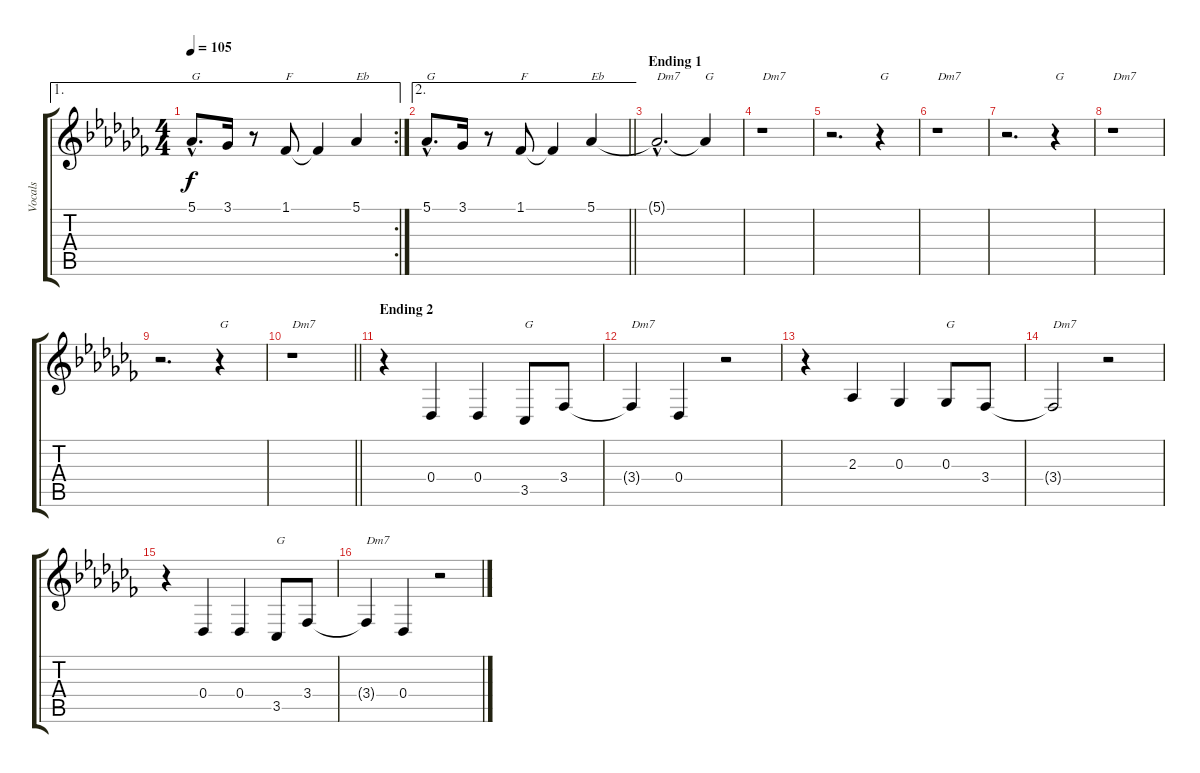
\track ("Vocals" "Vocals") {instrument sopranosax}
\staff {score tabs}
\tuning (Eb4 Bb3 Gb3 Db3 Ab2 Eb2) {hide}
\ae 1
\rc 2
\ts (4 4)
\tempo 105
\clef g2
\ks abminor
5.1{hac}.8{d txt "G" dy f} 3.1.16 r.8 1.1.8{txt "F"} 1.1{t}.4 5.1.4{txt "Eb"} |
\ae 2
\barLineRight lightlight
5.1{hac}.8{d txt "G"} 3.1.16 r.8 1.1.8{txt "F"} 1.1{t}.4 5.1.4{txt "Eb"} |
\section ("" "Ending 1")
5.1{hac t}.2{d txt "Dm7"} 5.1{t}.4{txt "G"} |
r.1{txt "Dm7"} |
r.2{d} r.4{txt "G"} |
r.1{txt "Dm7"} |
r.2{d} r.4{txt "G"} |
r.1{txt "Dm7"} |
r.2{d} r.4{txt "G"} |
\barLineRight lightlight
r.1{txt "Dm7"} |
\section ("" "Ending 2")
r.4 0.4.4 0.4.4 3.5.8{txt "G"} 3.4.8 |
3.4{t}.4{txt "Dm7"} 0.4.4 r.2 |
r.4 2.3.4 0.3.4 0.3.8{txt "G"} 3.4.8 |
3.4{t}.2{txt "Dm7"} r.2 |
r.4 0.4.4 0.4.4 3.5.8{txt "G"} 3.4.8 |
3.4{t}.4{txt "Dm7"} 0.4.4 r.2
